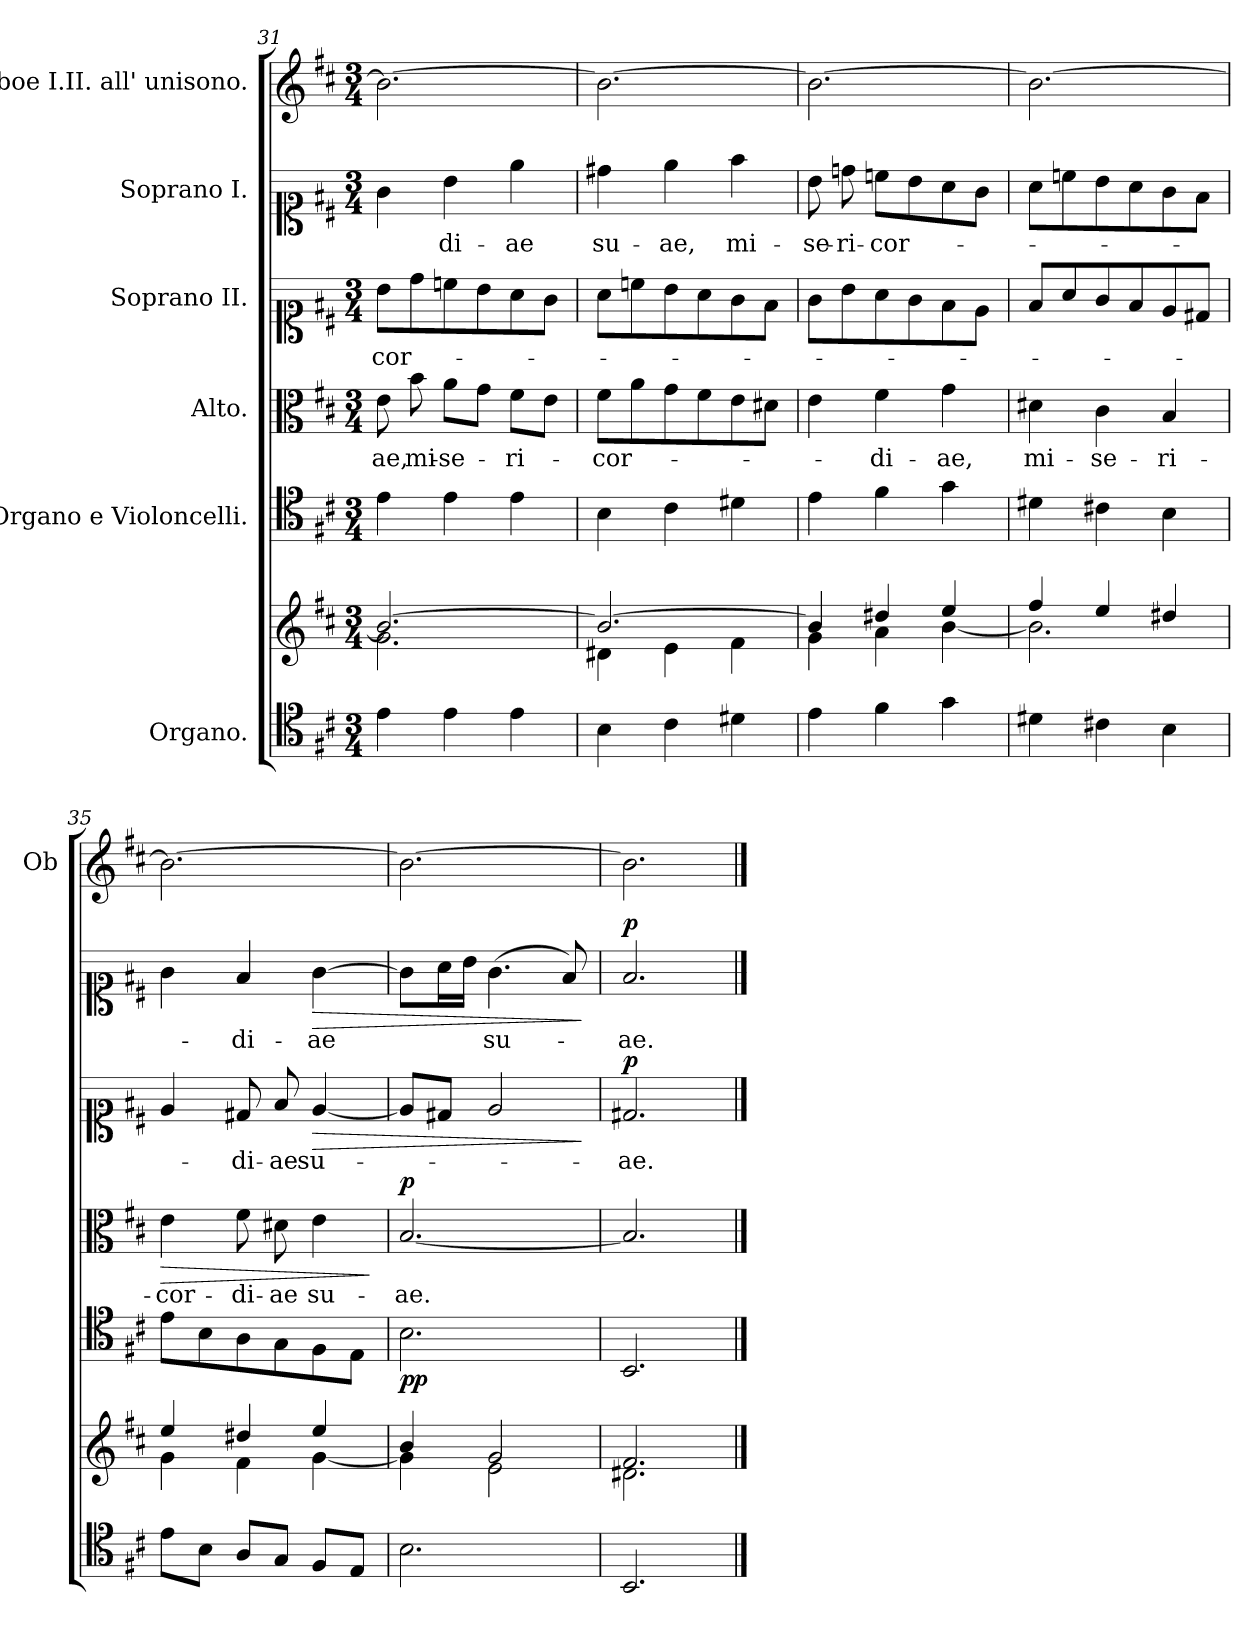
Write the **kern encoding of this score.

**kern	**kern	**kern	**dynam	**kern	**text	**dynam	**kern	**text	**dynam	**kern	**text	**dynam	**kern
*part6	*part6	*part5	*part5	*part4	*part4	*part4	*part3	*part3	*part3	*part2	*part2	*part2	*part1
*staff7	*staff6	*staff5	*staff5	*staff4	*staff4	*staff4	*staff3	*staff3	*staff3	*staff2	*staff2	*staff2	*staff1
*I"Organo.	*	*I"Organo e Violoncelli.	*	*I"Alto.	*	*	*I"Soprano II.	*	*	*I"Soprano I.	*	*	*I"Oboe I.II. all' unisono.
*	*	*	*	*	*	*	*	*	*	*	*	*	*I'Ob
!!LO:LB:g=z
*clefC4	*clefG2	*clefC4	*	*clefC3	*	*	*clefC1	*	*	*clefC1	*	*	*clefG2
*k[f#c#]	*k[f#c#]	*k[f#c#]	*	*k[f#c#]	*	*	*k[f#c#]	*	*	*k[f#c#]	*	*	*k[f#c#]
*M3/4	*M3/4	*M3/4	*	*M3/4	*	*	*M3/4	*	*	*M3/4	*	*	*M3/4
=31	=31	=31	=31	=31	=31	=31	=31	=31	=31	=31	=31	=31	=31
*	*^	*	*	*	*	*	*	*	*	*	*	*	*
!	!	!	!	!	!	!LO:LY:b	!	!	!LO:LY:b	!	!	!	!	!
4e\	2.b/_	2.g\	4e\	.	8e\	-ae,	.	8b\L	-cor-	.	4g\	.	.	2.b\_
!	!	!	!	!	!	!LO:LY:b	!	!	!	!	!	!	!	!
.	.	.	.	.	8b\	mi-	.	8dd\	.	.	.	.	.	.
!	!	!	!	!	!	!LO:LY:b	!	!	!	!	!	!LO:LY:b	!	!
4e\	.	.	4e\	.	8a\L	-se-	.	8ccn\	.	.	4b\	di-	.	.
.	.	.	.	.	8g\J	.	.	8b\	.	.	.	.	.	.
!	!	!	!	!	!	!LO:LY:b	!	!	!	!	!	!LO:LY:b	!	!
4e\	.	.	4e\	.	8f#\L	-ri-	.	8a\	.	.	4ee\	-ae	.	.
.	.	.	.	.	8e\J	.	.	8g\J	.	.	.	.	.	.
=32	=32	=32	=32	=32	=32	=32	=32	=32	=32	=32	=32	=32	=32	=32
!	!	!	!	!	!	!LO:LY:b	!	!	!	!	!	!LO:LY:b	!	!
4B\	2.b/_	4d#X\	4B\	.	8f#\L	-cor-	.	8a\L	.	.	4dd#X\	su-	.	2.b\_
.	.	.	.	.	8a\	.	.	8ccn\	.	.	.	.	.	.
!	!	!	!	!	!	!	!	!	!	!	!	!LO:LY:b	!	!
4c#\	.	4e\	4c#\	.	8g\	.	.	8b\	.	.	4ee\	-ae,	.	.
.	.	.	.	.	8f#\	.	.	8a\	.	.	.	.	.	.
!	!	!	!	!	!	!	!	!	!	!	!	!LO:LY:b	!	!
4d#X\	.	4f#\	4d#X\	.	8e\	.	.	8g\	.	.	4ff#\	mi-	.	.
.	.	.	.	.	8d#X\J	.	.	8f#\J	.	.	.	.	.	.
=33	=33	=33	=33	=33	=33	=33	=33	=33	=33	=33	=33	=33	=33	=33
!	!	!	!	!	!	!	!	!	!	!	!	!LO:LY:b	!	!
4e\	4b/]	4g\	4e\	.	4e\	.	.	8g\L	.	.	8b\	-se-	.	2.b\_
!	!	!	!	!	!	!	!	!	!	!	!	!LO:LY:b	!	!
.	.	.	.	.	.	.	.	8b\	.	.	8ddn\	-ri-	.	.
!	!	!	!	!	!	!LO:LY:b	!	!	!	!	!	!LO:LY:b	!	!
4f#\	4dd#X/	4a\	4f#\	.	4f#\	di-	.	8a\	.	.	8ccn\L	-cor-	.	.
.	.	.	.	.	.	.	.	8g\	.	.	8b\	.	.	.
!	!	!	!	!	!	!LO:LY:b	!	!	!	!	!	!	!	!
4g\	4ee/	[4b\	4g\	.	4g\	-ae,	.	8f#\	.	.	8a\	.	.	.
.	.	.	.	.	.	.	.	8e\J	.	.	8g\J	.	.	.
=34	=34	=34	=34	=34	=34	=34	=34	=34	=34	=34	=34	=34	=34	=34
!	!	!	!	!	!	!LO:LY:b	!	!	!	!	!	!	!	!
4d#X\	4ff#/	2.b\]	4d#X\	.	4d#X\	mi-	.	8f#/L	.	.	8a\L	.	.	2.b\_
.	.	.	.	.	.	.	.	8a/	.	.	8ccn\	.	.	.
!	!	!	!	!	!	!LO:LY:b	!	!	!	!	!	!	!	!
4c#X\	4ee/	.	4c#X\	.	4c#\	-se-	.	8g/	.	.	8b\	.	.	.
.	.	.	.	.	.	.	.	8f#/	.	.	8a\	.	.	.
!	!	!	!	!	!	!LO:LY:b	!	!	!	!	!	!	!	!
4B\	4dd#X/	.	4B\	.	4B/	-ri-	.	8e/	.	.	8g\	.	.	.
.	.	.	.	.	.	.	.	8d#X/J	.	.	8f#\J	.	.	.
=35	=35	=35	=35	=35	=35	=35	=35	=35	=35	=35	=35	=35	=35	=35
*	*	*	*	*	*	*	*	*	*	*	*	*	*	*MM47
!	!	!	!	!	!	!LO:LY:b	!LO:HP:b	!	!	!	!	!	!	!
8e\L	4ee/	4g\	8e\L	.	4e\	-cor-	>	4e/	.	.	4g\	.	.	2.b\_
8B\J	.	.	8B\	.	.	.	.	.	.	.	.	.	.	.
!	!	!	!	!	!	!LO:LY:b	!	!	!LO:LY:b	!	!	!LO:LY:b	!	!
8A/L	4dd#X/	4f#\	8A\	.	8f#\	di-	.	8d#X/	di-	.	4f#/	-di-	.	.
!	!	!	!	!	!	!LO:LY:b	!	!	!LO:LY:b	!	!	!	!	!
8G/J	.	.	8G\	.	8d#X\	-ae	.	8f#/	-ae	.	.	.	.	.
!	!	!	!	!	!	!LO:LY:b	!	!	!LO:LY:b	!LO:HP:b	!	!LO:LY:b	!LO:HP:b	!
8F#/L	4ee/	[4g\	8F#\	.	4e\	su-	.	[4e/	su-	>	[4g\	-ae	>	.
8E/J	.	.	8E\J	.	.	.	.	.	.	.	.	.	.	.
*	*v	*v	*	*	*	*	*	*	*	*	*	*	*	*
.	.	.	.	.	.	]	.	.	.	.	.	.	.
=36	=36	=36	=36	=36	=36	=36	=36	=36	=36	=36	=36	=36	=36
*	*	*	*	*	*	*	*	*	*	*	*	*	*MM30
*	*^	*	*	*	*	*	*	*	*	*	*	*	*
!	!	!	!	!LO:DY:b	!	!LO:LY:b	!LO:DY:b	!	!	!	!	!	!	!
2.B\	4b/	4g\]	2.B\	pp	[2.B/	-ae.	p	8e/L]	.	.	8g\L]	.	.	2.b\_
.	.	.	.	.	.	.	.	8d#X/J	.	.	16a\L	.	.	.
.	.	.	.	.	.	.	.	.	.	.	16b\JJ	.	.	.
!	!	!	!	!	!	!	!	!	!	!	!	!LO:LY:b	!	!
.	2g/	2e\	.	.	.	.	.	2e/	.	.	(4.g\	su-	.	.
.	.	.	.	.	.	.	.	.	.	.	8f#/)	.	.	.
*	*v	*v	*	*	*	*	*	*	*	*	*	*	*	*
.	.	.	.	.	.	.	.	.	]	.	.	]	.
=37	=37	=37	=37	=37	=37	=37	=37	=37	=37	=37	=37	=37	=37
*	*^	*	*	*	*	*	*	*	*	*	*	*	*
!	!	!	!	!	!	!	!	!	!LO:LY:b	!LO:DY:b	!	!LO:LY:b	!LO:DY:b	!
2.BB/	2.f#/	2.d#X\	2.BB/	.	2.B/]	.	.	2.d#X/	-ae.	p	2.f#/	-ae.	p	2.b\]
*	*v	*v	*	*	*	*	*	*	*	*	*	*	*	*
==	==	==	==	==	==	==	==	==	==	==	==	==	==
*-	*-	*-	*-	*-	*-	*-	*-	*-	*-	*-	*-	*-	*-
